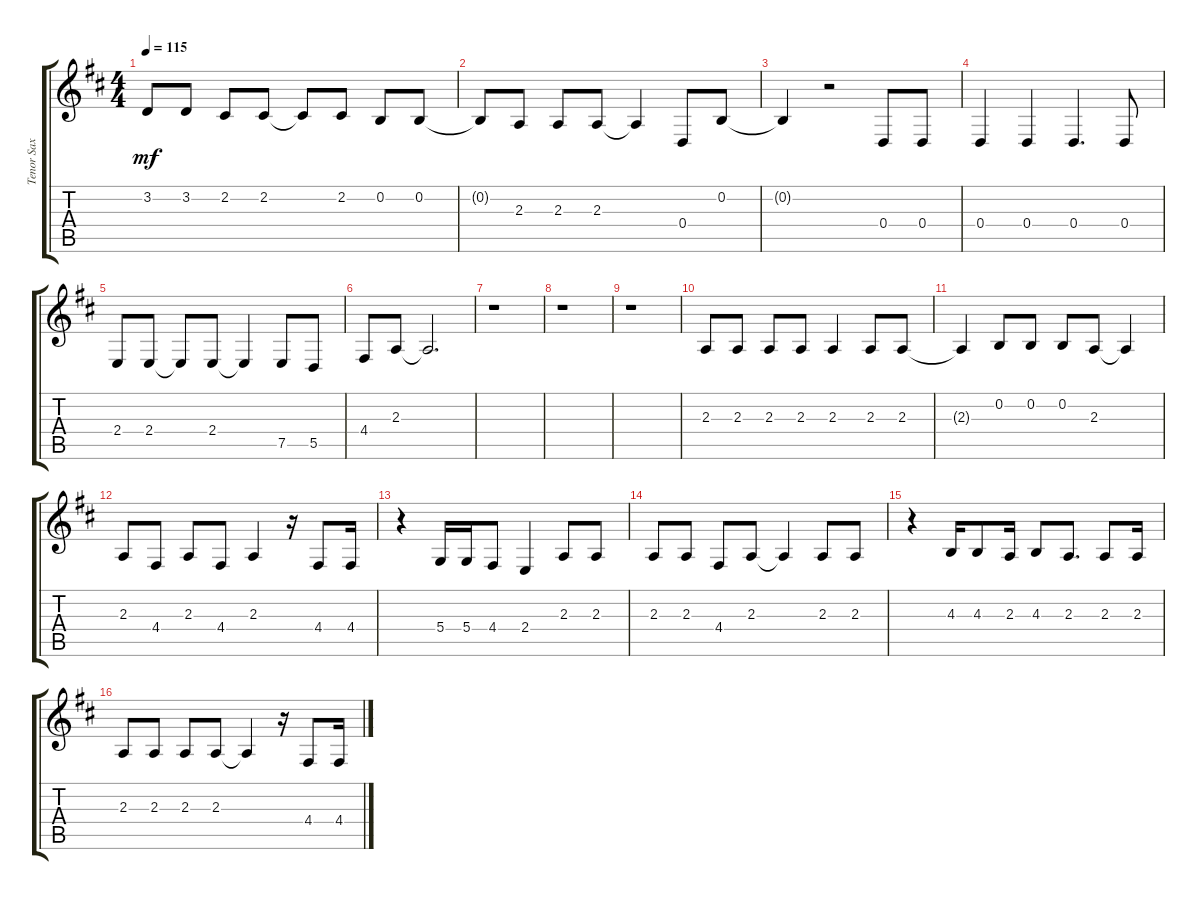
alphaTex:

\track ("Tenor Sax" "Tenor Sax") {instrument tenorsax}
\staff {score tabs}
\tuning (E4 B3 G3 D3 A2 E2) {hide}
\ts (4 4)
\tempo 115
\clef g2
\ks bminor
3.2.8{dy mf} 3.2.8 2.2.8 2.2.8 2.2{t}.8 2.2.8 0.2.8 0.2.8 |
0.2{t}.8 2.3.8 2.3.8 2.3.8 2.3{t}.4 0.4.8 0.2.8 |
0.2{t}.4 r.2 0.4.8 0.4.8 |
0.4.4 0.4.4 0.4.4{d} 0.4.8 |
2.4.8 2.4.8 2.4{t}.8 2.4.8 2.4{t}.4 7.5.8 5.5.8 |
4.4.8 2.3.8 2.3{t}.2{d} |
r.1 |
r.1 |
r.1 |
2.3.8 2.3.8 2.3.8 2.3.8 2.3.4 2.3.8 2.3.8 |
2.3{t}.4 0.2.8 0.2.8 0.2.8 2.3.8 2.3{t}.4 |
2.3.8 4.4.8 2.3.8 4.4.8 2.3.4 r.16 4.4.8 4.4.16 |
r.4 5.4.16 5.4.16 4.4.8 2.4.4 2.3.8 2.3.8 |
2.3.8 2.3.8 4.4.8 2.3.8 2.3{t}.4 2.3.8 2.3.8 |
r.4 4.3.16 4.3.8 2.3.16 4.3.8 2.3.8{d} 2.3.8 2.3.16 |
2.3.8 2.3.8 2.3.8 2.3.8 2.3{t}.4 r.16 4.4.8 4.4.16
